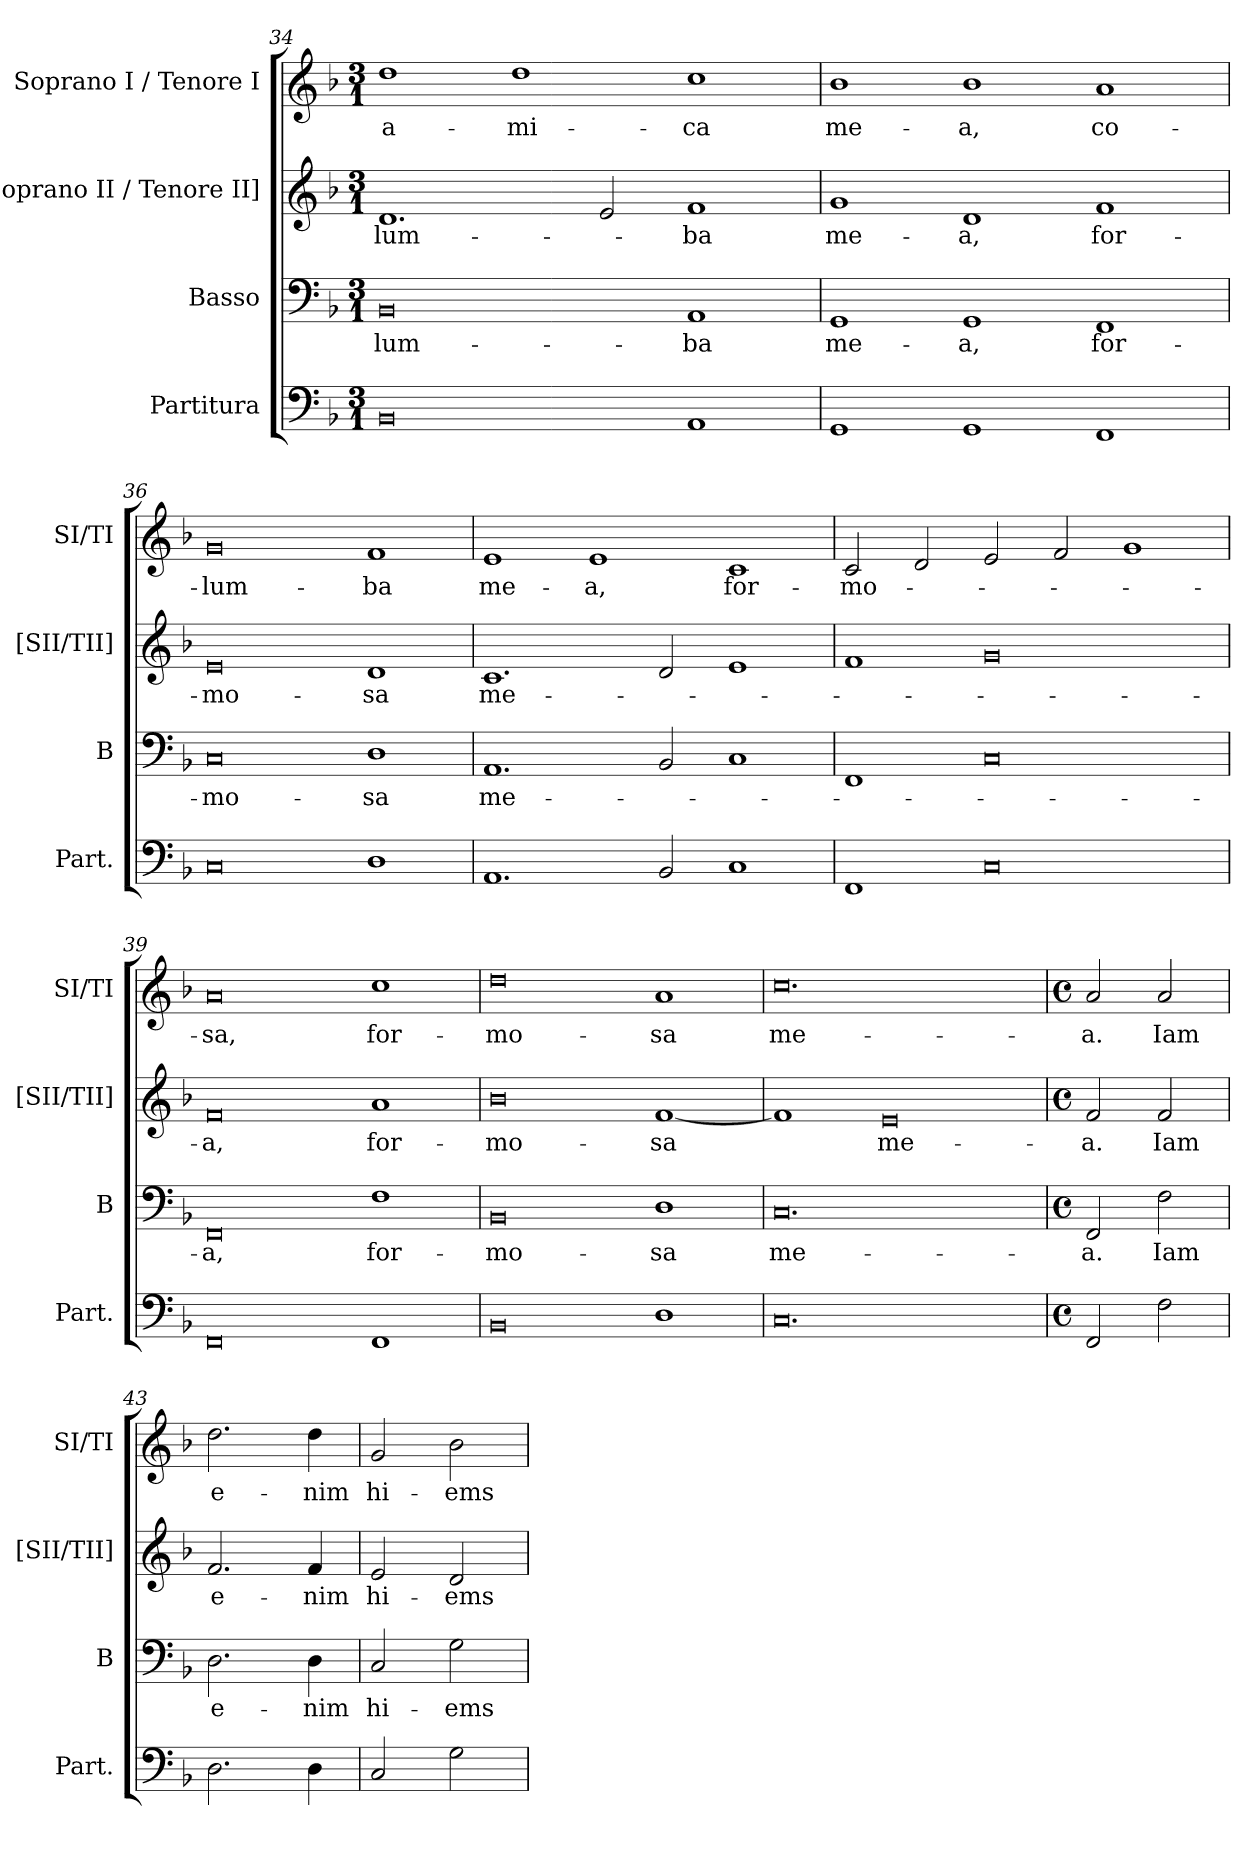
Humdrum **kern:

**kern	**text	**kern	**text	**kern	**text	**kern	**text
*part4	*part4	*part3	*part3	*part2	*part2	*part1	*part1
*staff4	*staff4	*staff3	*staff3	*staff2	*staff2	*staff1	*staff1
*I"Partitura	*	*I"Basso	*	*I"[Soprano II / Tenore II]	*	*I"Soprano I / Tenore I	*
*I'Part.	*	*I'B	*	*I'[SII/TII]	*	*I'SI/TI	*
*clefF4	*	*clefF4	*	*clefG2	*	*clefG2	*
*k[b-]	*	*k[b-]	*	*k[b-]	*	*k[b-]	*
*F:	*	*F:	*	*F:	*	*F:	*
*M3/1	*	*M3/1	*	*M3/1	*	*M3/1	*
=34	=34	=34	=34	=34	=34	=34	=34
0BB-	.	0BB-	-lum-	1.d	-lum-	1dd	a-
.	.	.	.	.	.	1dd	-mi-
.	.	.	.	2e/	.	.	.
1AA	.	1AA	-ba	1f	-ba	1cc	-ca
=35	=35	=35	=35	=35	=35	=35	=35
1GG	.	1GG	me-	1g	me-	1b-	me-
1GG	.	1GG	-a,	1d	-a,	1b-	-a,
1FF	.	1FF	for-	1f	for-	1a	co-
=36	=36	=36	=36	=36	=36	=36	=36
0C	.	0C	-mo-	0e	-mo-	0g	-lum-
1D	.	1D	-sa	1d	-sa	1f	-ba
=37	=37	=37	=37	=37	=37	=37	=37
1.AA	.	1.AA	me-	1.c	me-	1e	me-
.	.	.	.	.	.	1e	-a,
2BB-/	.	2BB-/	.	2d/	.	.	.
1C	.	1C	.	1e	.	1c	for-
=38	=38	=38	=38	=38	=38	=38	=38
1FF	.	1FF	.	1f	.	2c/	-mo-
.	.	.	.	.	.	2d/	.
0C	.	0C	.	0g	.	2e/	.
.	.	.	.	.	.	2f/	.
.	.	.	.	.	.	1g	.
=39	=39	=39	=39	=39	=39	=39	=39
0FF	.	0FF	-a,	0f	-a,	0a	-sa,
1FF	.	1F	for-	1a	for-	1cc	for-
=40	=40	=40	=40	=40	=40	=40	=40
0BB-	.	0BB-	-mo-	0b-	-mo-	0dd	-mo-
1D	.	1D	-sa	[1f	-sa	1a	-sa
=41	=41	=41	=41	=41	=41	=41	=41
0.C	.	0.C	me-	1f]	.	0.cc	me-
.	.	.	.	0e	me-	.	.
=42	=42	=42	=42	=42	=42	=42	=42
*M4/4	*	*M4/4	*	*M4/4	*	*M4/4	*
*met(c)	*	*met(c)	*	*met(c)	*	*met(c)	*
*	*	*	*	*	*	*MM120	*
2FF/	.	2FF/	-a.	2f/	-a.	2a/	-a.
2F\	.	2F\	Iam	2f/	Iam	2a/	Iam
=43	=43	=43	=43	=43	=43	=43	=43
2.D\	.	2.D\	e-	2.f/	e-	2.dd\	e-
4D\	.	4D\	-nim	4f/	-nim	4dd\	-nim
=44	=44	=44	=44	=44	=44	=44	=44
2C/	.	2C/	hi-	2e/	hi-	2g/	hi-
2G\	.	2G\	-ems	2d/	-ems	2b-\	-ems
=	=	=	=	=	=	=	=
*-	*-	*-	*-	*-	*-	*-	*-
